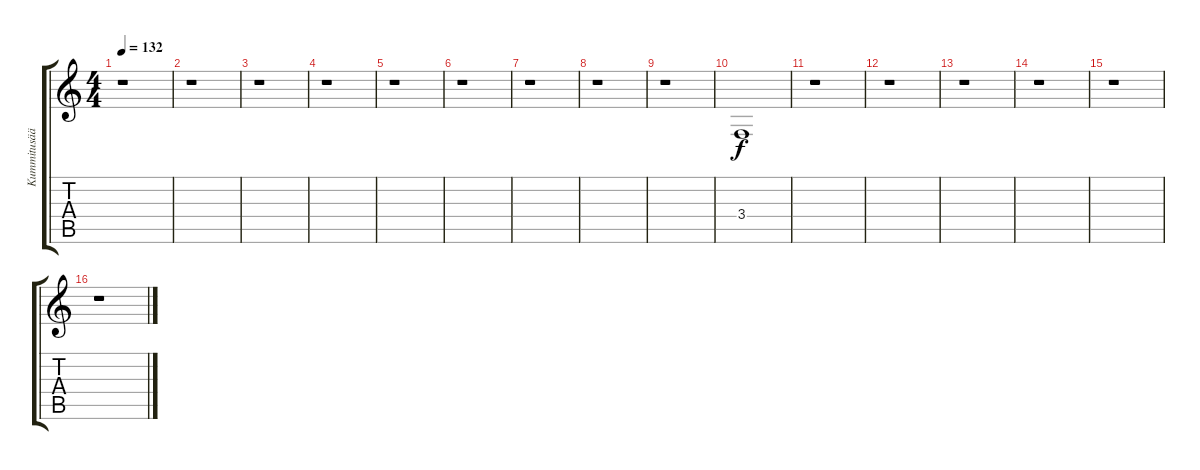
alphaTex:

\track ("Kummitusääniä 1" "Kummitusää") {instrument fx7echoes}
\staff {score tabs}
\tuning (E4 B3 G3 D3 A2 E2) {hide}
\ts (4 4)
\tempo 132
\clef g2
\ks c
r.1{dy f} |
r.1 |
r.1 |
r.1 |
r.1 |
r.1 |
r.1 |
r.1 |
r.1 |
3.4.1 |
r.1 |
r.1 |
r.1 |
r.1 |
r.1 |
r.1
